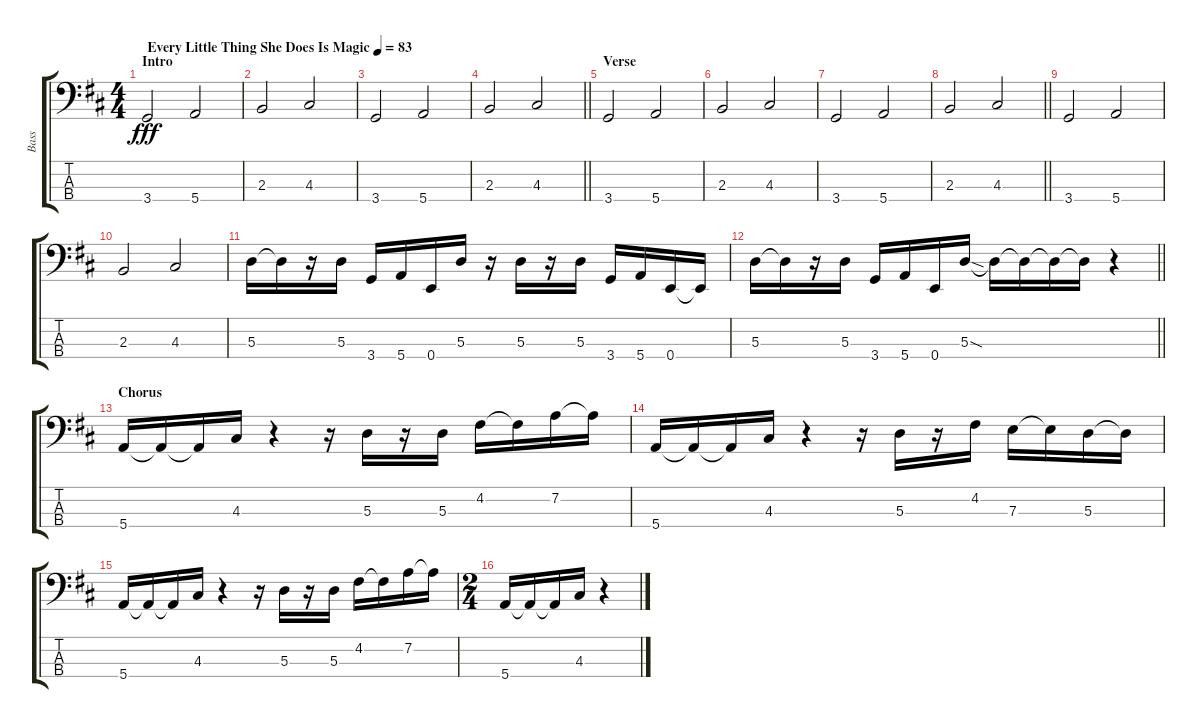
\track ("Bass" "Bass") {instrument fretlessbass}
\staff {score tabs}
\tuning (G2 D2 A1 E1) {hide}
\ts (4 4)
\section ("" "Intro")
\tempo (83 "Every Little Thing She Does Is Magic")
\clef f4
\ks d
3.4.2{dy fff instrument fretlessbass} 5.4.2 |
2.3.2 4.3.2 |
3.4.2 5.4.2 |
\barLineRight lightlight
2.3.2 4.3.2 |
\section ("" "Verse")
3.4.2 5.4.2 |
2.3.2 4.3.2 |
3.4.2 5.4.2 |
\barLineRight lightlight
2.3.2 4.3.2 |
3.4.2 5.4.2 |
2.3.2 4.3.2 |
5.3.16 5.3{t}.16 r.16 5.3.16 3.4.16 5.4.16 0.4.16 5.3.16 r.16 5.3.16 r.16 5.3.16 3.4.16 5.4.16 0.4.16 0.4{t}.16 |
\barLineRight lightlight
5.3.16 5.3{t}.16 r.16 5.3.16 3.4.16 5.4.16 0.4.16 5.3{sod}.16 5.3{t}.16 5.3{t}.16 5.3{t}.16 5.3{t}.16 r.4 |
\section ("" "Chorus")
5.4.16 5.4{t}.16 5.4{t}.16 4.3.16 r.4 r.16 5.3.16 r.16 5.3.16 4.2.16 4.2{t}.16 7.2.16 7.2{t}.16 |
5.4.16 5.4{t}.16 5.4{t}.16 4.3.16 r.4 r.16 5.3.16 r.16 4.2.16 7.3.16 7.3{t}.16 5.3.16 5.3{t}.16 |
5.4.16 5.4{t}.16 5.4{t}.16 4.3.16 r.4 r.16 5.3.16 r.16 5.3.16 4.2.16 4.2{t}.16 7.2.16 7.2{t}.16 |
\ts (2 4)
5.4.16 5.4{t}.16 5.4{t}.16 4.3.16 r.4
